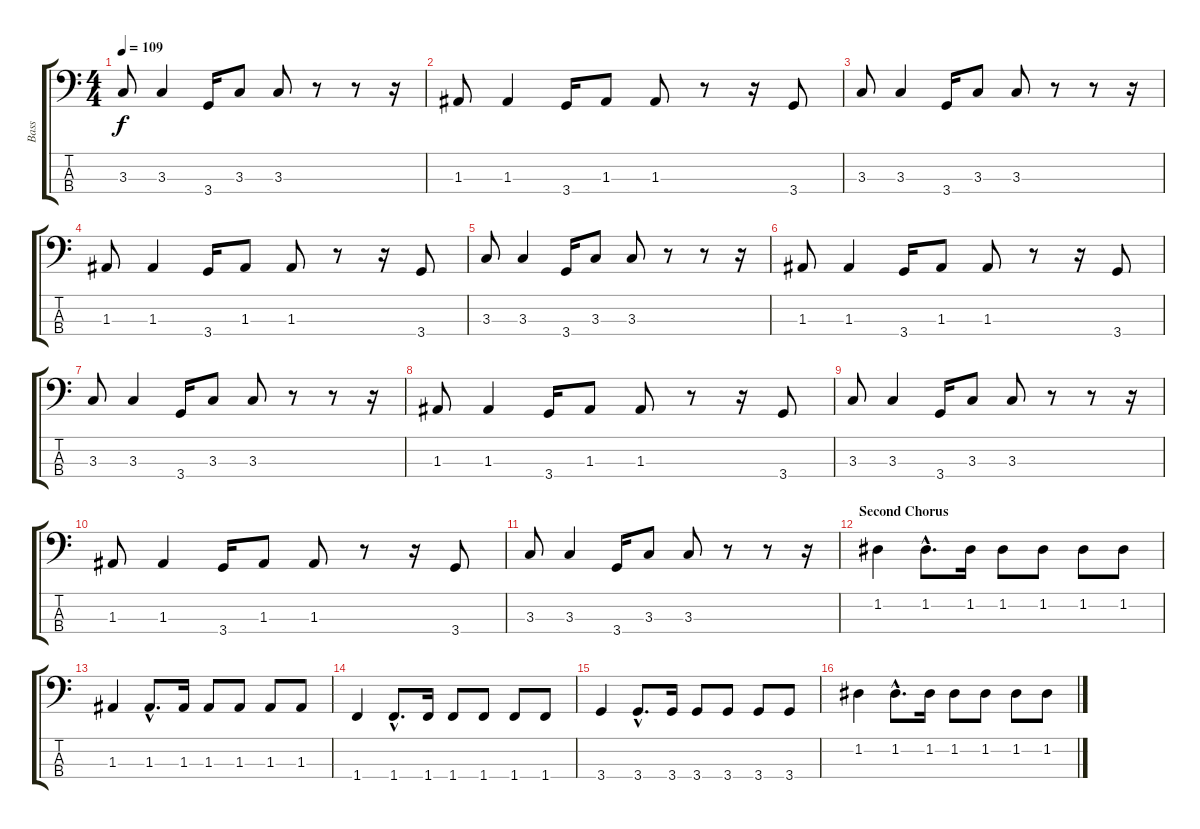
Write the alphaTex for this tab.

\track ("Bass" "Bass") {instrument electricbassfinger}
\staff {score tabs}
\tuning (G2 D2 A1 E1) {hide}
\ts (4 4)
\tempo 109
\clef f4
\ks c
3.3.8{dy f} 3.3.4 3.4.16 3.3.8 3.3.8 r.8 r.8 r.16 |
1.3.8 1.3.4 3.4.16 1.3.8 1.3.8 r.8 r.16 3.4.8 |
3.3.8 3.3.4 3.4.16 3.3.8 3.3.8 r.8 r.8 r.16 |
1.3.8 1.3.4 3.4.16 1.3.8 1.3.8 r.8 r.16 3.4.8 |
3.3.8 3.3.4 3.4.16 3.3.8 3.3.8 r.8 r.8 r.16 |
1.3.8 1.3.4 3.4.16 1.3.8 1.3.8 r.8 r.16 3.4.8 |
3.3.8 3.3.4 3.4.16 3.3.8 3.3.8 r.8 r.8 r.16 |
1.3.8 1.3.4 3.4.16 1.3.8 1.3.8 r.8 r.16 3.4.8 |
3.3.8 3.3.4 3.4.16 3.3.8 3.3.8 r.8 r.8 r.16 |
1.3.8 1.3.4 3.4.16 1.3.8 1.3.8 r.8 r.16 3.4.8 |
3.3.8 3.3.4 3.4.16 3.3.8 3.3.8 r.8 r.8 r.16 |
\section ("" "Second Chorus")
1.2.4 1.2{hac}.8{d} 1.2.16 1.2.8 1.2.8 1.2.8 1.2.8 |
1.3.4 1.3{hac}.8{d} 1.3.16 1.3.8 1.3.8 1.3.8 1.3.8 |
1.4.4 1.4{hac}.8{d} 1.4.16 1.4.8 1.4.8 1.4.8 1.4.8 |
3.4.4 3.4{hac}.8{d} 3.4.16 3.4.8 3.4.8 3.4.8 3.4.8 |
1.2.4 1.2{hac}.8{d} 1.2.16 1.2.8 1.2.8 1.2.8 1.2.8
